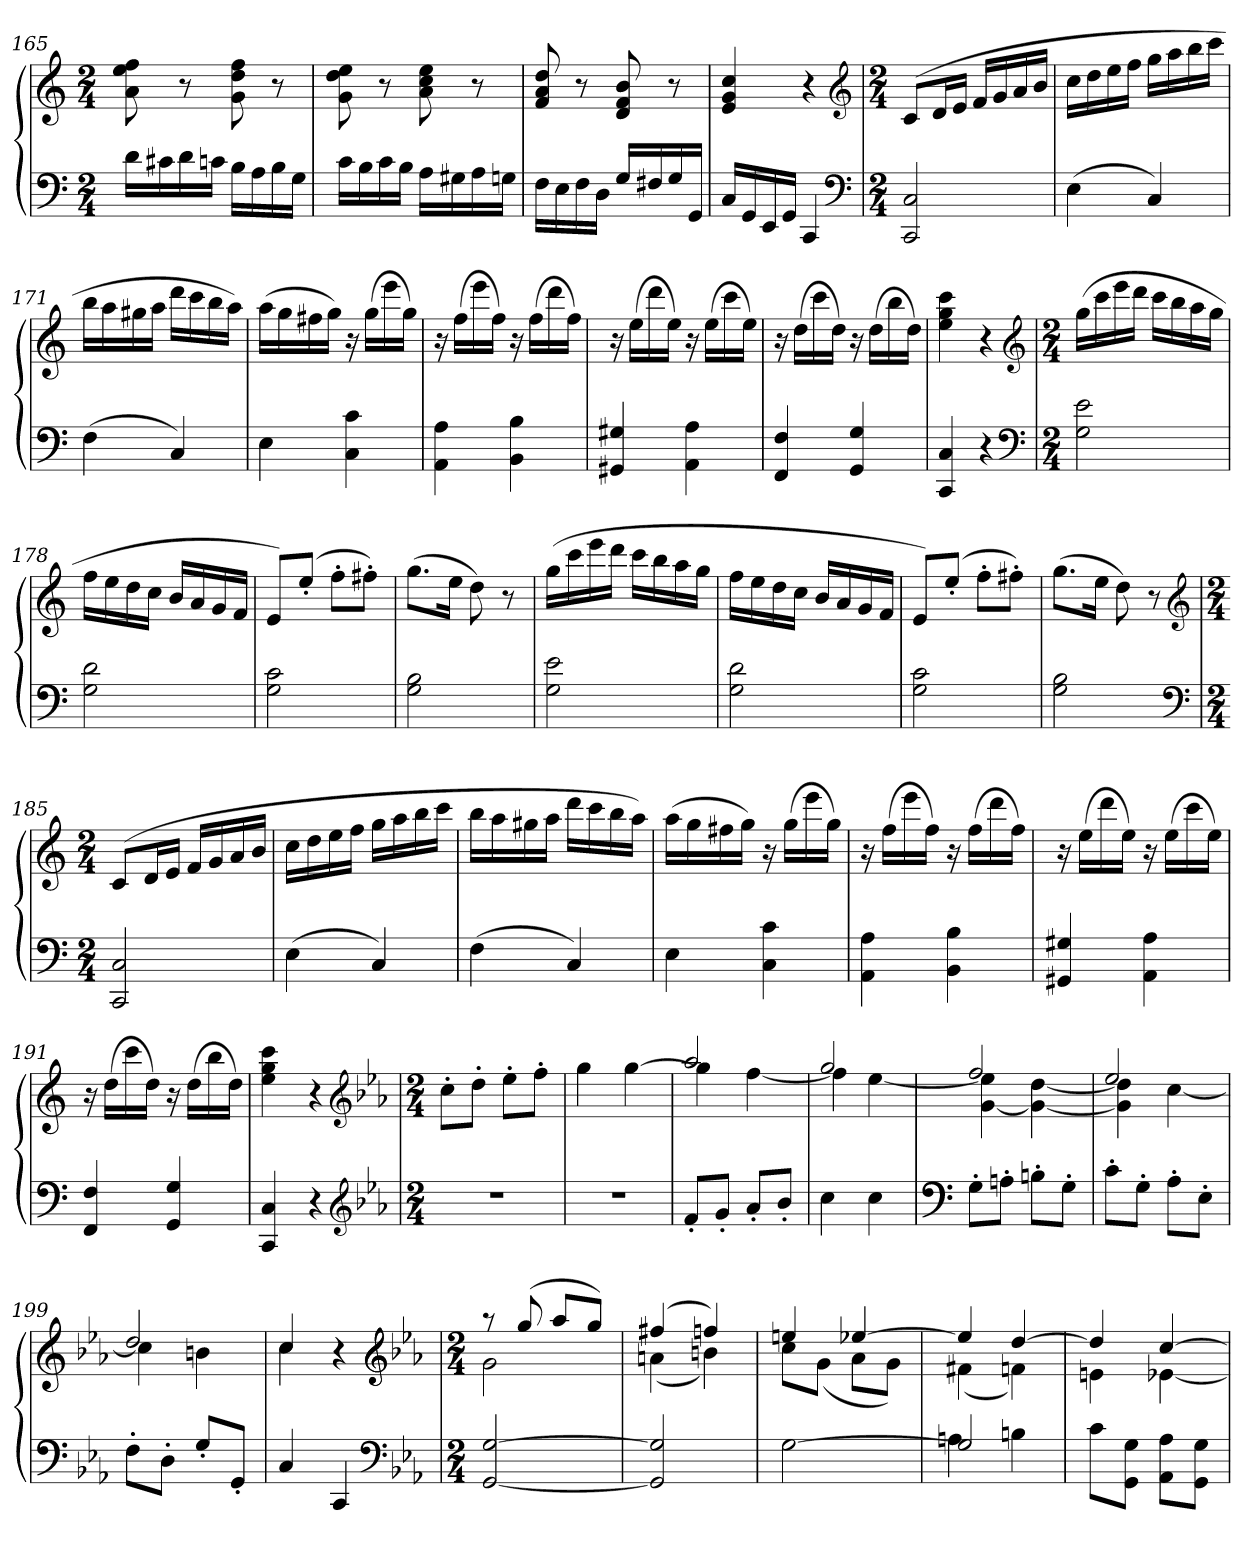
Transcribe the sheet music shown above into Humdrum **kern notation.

**kern	**kern
*part1	*part1
*staff2	*staff1
*clefF4	*clefG2
*k[]	*k[]
*C:	*C:
*M2/4	*M2/4
=165	=165
16dLL	8a 8ee 8ff
16c#X	.
16d	8r
16cnJJ	.
16BLL	8g 8dd 8ff
16A	.
16B	8r
16GJJ	.
=166	=166
16cLL	8g 8dd 8ee
16B	.
16c	8r
16BJJ	.
16ALL	8a 8cc 8ee
16G#X	.
16A	8r
16GnJJ	.
=167	=167
16FLL	8f 8a 8dd
16E	.
16F	8r
16DJJ	.
16GLL	8d 8f 8b
16F#X	.
16G	8r
16GGJJ	.
=168	=168
16CLL	4e 4g 4cc
16GG	.
16EE	.
16GGJJ	.
4CC	4r
*clefF4	*clefG2
*k[]	*k[]
*C:	*C:
=169	=169
*M2/4	*M2/4
2CC 2C	(8cL
.	16dL
.	16eJJ
.	16fLL
.	16g
.	16a
.	16bJJ
=170	=170
(4E	16ccLL
.	16dd
.	16ee
.	16ffJJ
4C)	16ggLL
.	16aa
.	16bb
.	16cccJJ
=171	=171
(4F	16bbLL
.	16aa
.	16gg#X
.	16aaJJ
4C)	16dddLL
.	16ccc
.	16bb
.	16aaJJ)
=172	=172
4E	(16aaLL
.	16gg
.	16ff#X
.	16ggJJ)
4C 4c	16r
.	(16ggLL
.	16eee
.	16ggJJ)
=173	=173
4AA 4A	16r
.	(16ffLL
.	16eee
.	16ffJJ)
4BB 4B	16r
.	(16ffLL
.	16ddd
.	16ffJJ)
=174	=174
4GG#X 4G#X	16r
.	(16eeLL
.	16ddd
.	16eeJJ)
4AA 4A	16r
.	(16eeLL
.	16ccc
.	16eeJJ)
=175	=175
4FF 4F	16r
.	(16ddLL
.	16ccc
.	16ddJJ)
4GG 4G	16r
.	(16ddLL
.	16bb
.	16ddJJ)
=176	=176
4CC 4C	4ee 4gg 4ccc
4r	4r
*clefF4	*clefG2
*k[]	*k[]
*C:	*C:
=177	=177
*M2/4	*M2/4
2G 2e	(16ggLL
.	16ccc
.	16eee
.	16dddJJ
.	16cccLL
.	16bb
.	16aa
.	16ggJJ
=178	=178
2G 2d	16ffLL
.	16ee
.	16dd
.	16ccJJ
.	16bLL
.	16a
.	16g
.	16fJJ
=179	=179
2G 2c	8eL)
.	(8ee'J
.	8ff'L
.	8ff#X'J)
=180	=180
2G 2B	(8.ggL
.	16eeJk
.	8dd)
.	8r
=181	=181
2G 2e	(16ggLL
.	16ccc
.	16eee
.	16dddJJ
.	16cccLL
.	16bb
.	16aa
.	16ggJJ
=182	=182
2G 2d	16ffLL
.	16ee
.	16dd
.	16ccJJ
.	16bLL
.	16a
.	16g
.	16fJJ
=183	=183
2G 2c	8eL)
.	(8ee'J
.	8ff'L
.	8ff#X'J)
=184	=184
2G 2B	(8.ggL
.	16eeJk
.	8dd)
.	8r
*clefF4	*clefG2
*k[]	*k[]
*C:	*C:
=185	=185
*M2/4	*M2/4
2CC 2C	(8cL
.	16dL
.	16eJJ
.	16fLL
.	16g
.	16a
.	16bJJ
=186	=186
(4E	16ccLL
.	16dd
.	16ee
.	16ffJJ
4C)	16ggLL
.	16aa
.	16bb
.	16cccJJ
=187	=187
(4F	16bbLL
.	16aa
.	16gg#X
.	16aaJJ
4C)	16dddLL
.	16ccc
.	16bb
.	16aaJJ)
=188	=188
4E	(16aaLL
.	16gg
.	16ff#X
.	16ggJJ)
4C 4c	16r
.	(16ggLL
.	16eee
.	16ggJJ)
=189	=189
4AA 4A	16r
.	(16ffLL
.	16eee
.	16ffJJ)
4BB 4B	16r
.	(16ffLL
.	16ddd
.	16ffJJ)
=190	=190
4GG#X 4G#X	16r
.	(16eeLL
.	16ddd
.	16eeJJ)
4AA 4A	16r
.	(16eeLL
.	16ccc
.	16eeJJ)
=191	=191
4FF 4F	16r
.	(16ddLL
.	16ccc
.	16ddJJ)
4GG 4G	16r
.	(16ddLL
.	16bb
.	16ddJJ)
=192	=192
4CC 4C	4ee 4gg 4ccc
4r	4r
*clefG2	*clefG2
*k[b-e-a-]	*k[b-e-a-]
*c:	*c:
=193	=193
*M2/4	*M2/4
2r	8cc'L
.	8dd'J
.	8ee-'L
.	8ff'J
=194	=194
2r	4gg
.	[4gg
=195	=195
*	*^
8f'L	2aa-	4gg]
8g'J	.	.
8a-'L	.	[4ff
8b-'J	.	.
=196	=196	=196
4cc	2gg	4ff]
4cc	.	[4ee-
=197	=197	=197
*clefF4	*	*
8G'L	2ff	[4g 4ee-]
8An'J	.	.
8Bn'L	.	4g_ [4dd
8G'J	.	.
=198	=198	=198
8c'L	2ee-	4g] 4dd]
8G'J	.	.
8A-'L	.	[4cc
8E-'J	.	.
=199	=199	=199
8F'L	2dd	4cc]
8D'J	.	.
8G'L	.	4bn
8GG'J	.	.
=200	=200	=200
4C	4cc	4cc
4CC	4r	4ryy
*clefF4	*clefG2	*
*k[b-e-a-]	*k[b-e-a-]	*
*c:	*c:	*
=201	=201	=201
*M2/4	*M2/4	*
[2GG [2G	8r	2g
.	(8gg	.
.	8aa-L	.
.	8ggJ)	.
=202	=202	=202
2GG] 2G]	(4ff#X	(4an
.	4ffn)	4bn)
=203	=203	=203
[2G	4een	8ccL
.	.	(8gJ
.	[4ee-X	8a-L
.	.	8gJ)
=204	=204	=204
*^	*	*
2G]	4An	4ee-]	(4f#X
.	4Bn	[4dd	4fn)
*v	*v	*	*
=205	=205	=205
8cL	4dd]	4en
8GG 8GJ	.	.
8AA- 8A-L	[4cc	[4e-X
8GG 8GJ	.	.
*	*v	*v
=	=
*-	*-
